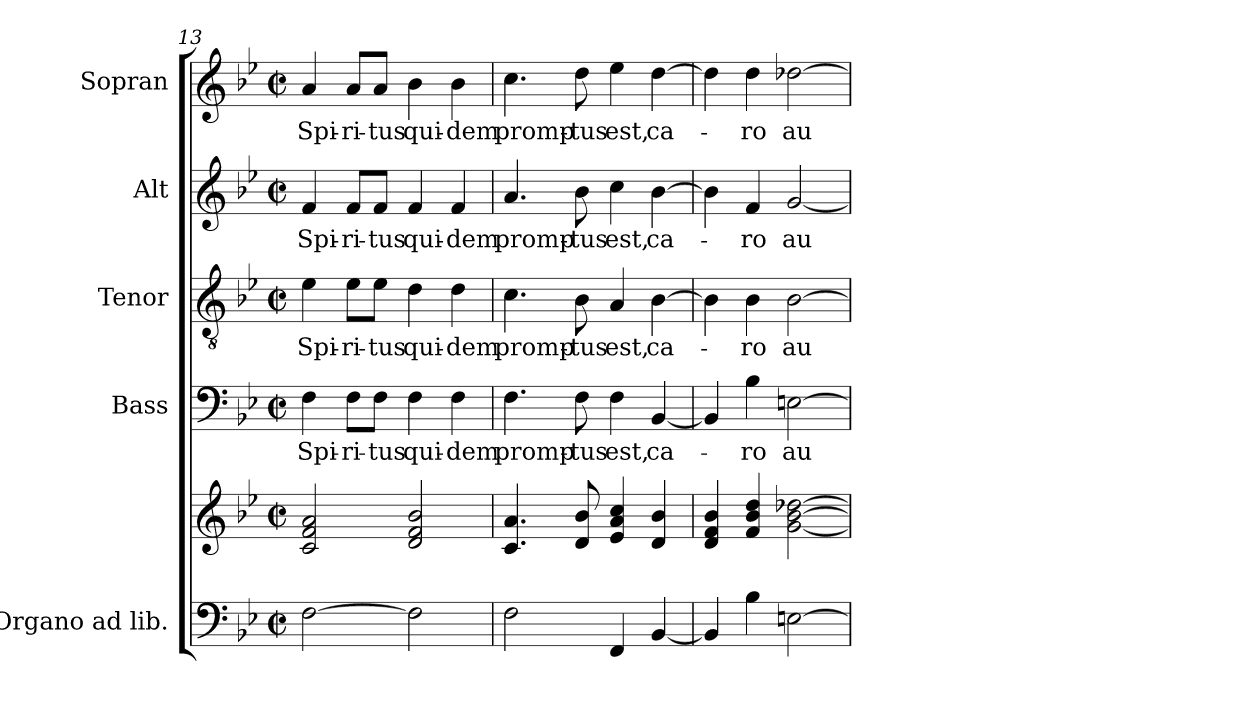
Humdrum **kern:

**kern	**kern	**kern	**text	**kern	**text	**kern	**text	**kern	**text
*part5	*part5	*part4	*part4	*part3	*part3	*part2	*part2	*part1	*part1
*staff6	*staff5	*staff4	*staff4	*staff3	*staff3	*staff2	*staff2	*staff1	*staff1
*I"Organo ad lib.	*	*I"Bass	*	*I"Tenor	*	*I"Alt	*	*I"Sopran	*
*	*	*I'B.	*	*I'T.	*	*I'A.	*	*I'S.	*
!!LO:PB:g=z
*clefF4	*clefG2	*clefF4	*	*clefGv2	*	*clefG2	*	*clefG2	*
*k[b-e-]	*k[b-e-]	*k[b-e-]	*	*k[b-e-]	*	*k[b-e-]	*	*k[b-e-]	*
*B-:	*B-:	*B-:	*	*B-:	*	*B-:	*	*B-:	*
*M2/2	*M2/2	*M2/2	*	*M2/2	*	*M2/2	*	*M2/2	*
*met(c|)	*met(c|)	*met(c|)	*	*met(c|)	*	*met(c|)	*	*met(c|)	*
=13	=13	=13	=13	=13	=13	=13	=13	=13	=13
!	!	!	!LO:LY:b	!	!LO:LY:b	!	!LO:LY:b	!	!LO:LY:b
[2F\	2c/ 2f/ 2a/	4F\	Spi-	4e-\	Spi-	4f/	Spi-	4a/	Spi-
!	!	!	!LO:LY:b	!	!LO:LY:b	!	!LO:LY:b	!	!LO:LY:b
.	.	8F\L	-ri-	8e-\L	-ri-	8f/L	-ri-	8a/L	-ri-
!	!	!	!LO:LY:b	!	!LO:LY:b	!	!LO:LY:b	!	!LO:LY:b
.	.	8F\J	-tus	8e-\J	-tus	8f/J	-tus	8a/J	-tus
!	!	!	!LO:LY:b	!	!LO:LY:b	!	!LO:LY:b	!	!LO:LY:b
2F\]	2d/ 2f/ 2b-/	4F\	qui-	4d\	qui-	4f/	qui-	4b-\	qui-
!	!	!	!LO:LY:b	!	!LO:LY:b	!	!LO:LY:b	!	!LO:LY:b
.	.	4F\	-dem	4d\	-dem	4f/	-dem	4b-\	-dem
=14	=14	=14	=14	=14	=14	=14	=14	=14	=14
!	!	!	!LO:LY:b	!	!LO:LY:b	!	!LO:LY:b	!	!LO:LY:b
2F\	4.c/ 4.a/	4.F\	promp-	4.c\	promp-	4.a/	promp-	4.cc\	promp-
!	!	!	!LO:LY:b	!	!LO:LY:b	!	!LO:LY:b	!	!LO:LY:b
.	8d/ 8b-/	8F\	-tus	8B-\	-tus	8b-\	-tus	8dd\	-tus
!	!	!	!LO:LY:b	!	!LO:LY:b	!	!LO:LY:b	!	!LO:LY:b
4FF/	4e-/ 4a/ 4cc/	4F\	est,	4A/	est,	4cc\	est,	4ee-\	est,
!	!	!	!LO:LY:b	!	!LO:LY:b	!	!LO:LY:b	!	!LO:LY:b
[4BB-/	4d/ 4b-/	[4BB-/	ca-	[4B-\	ca-	[4b-\	ca-	[4dd\	ca-
=15	=15	=15	=15	=15	=15	=15	=15	=15	=15
4BB-/]	4d/ 4f/ 4b-/	4BB-/]	.	4B-\]	.	4b-\]	.	4dd\]	.
!	!	!	!LO:LY:b	!	!LO:LY:b	!	!LO:LY:b	!	!LO:LY:b
4B-\	4f/ 4b-/ 4dd/	4B-\	-ro	4B-\	-ro	4f/	-ro	4dd\	-ro
!	!	!	!LO:LY:b	!	!LO:LY:b	!	!LO:LY:b	!	!LO:LY:b
[2En\	[2g\ [2b-\ [2dd-X\	[2En\	au-	[2B-\	au-	[2g/	au-	[2dd-X\	au-
=	=	=	=	=	=	=	=	=	=
*-	*-	*-	*-	*-	*-	*-	*-	*-	*-
